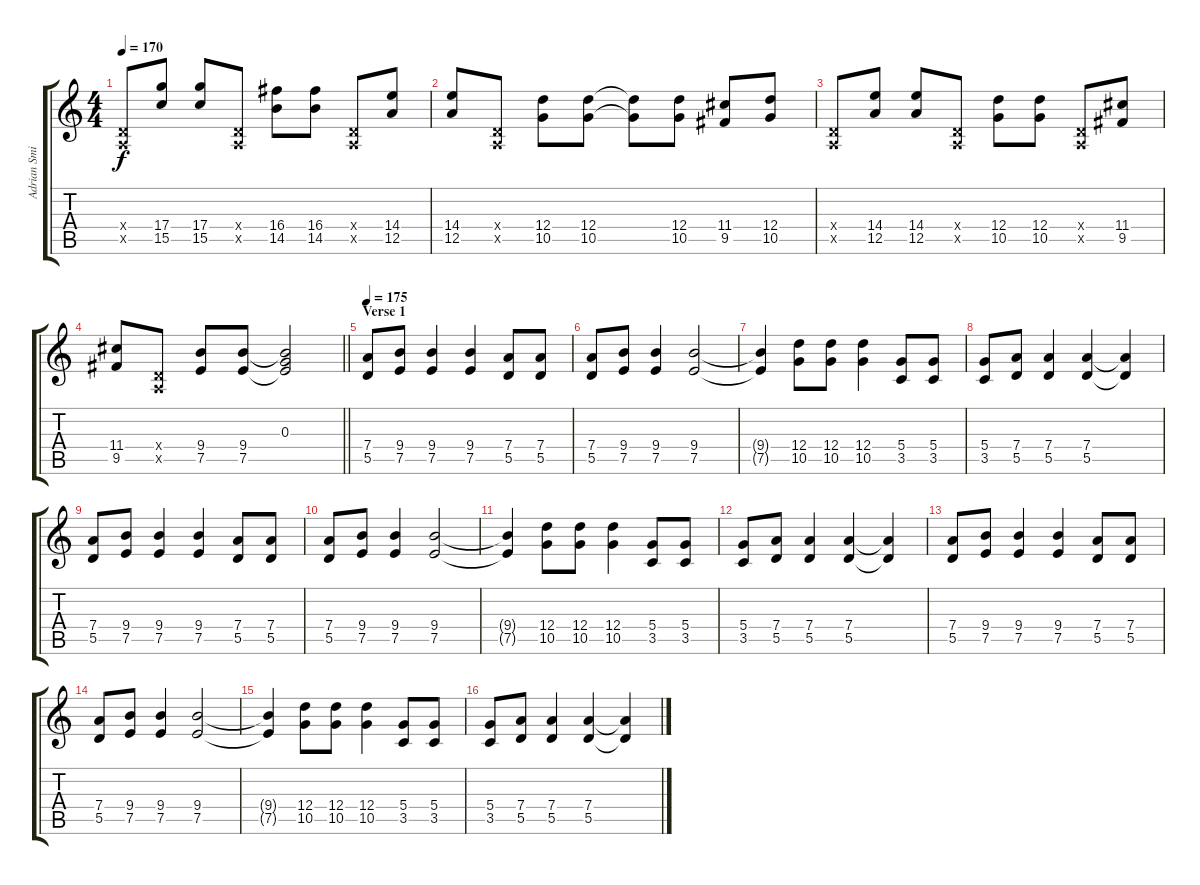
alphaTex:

\track ("Adrian Smith" "Adrian Smi") {instrument distortionguitar}
\staff {score tabs}
\tuning (E4 B3 G3 D3 A2 E2) {hide}
\ts (4 4)
\tempo 170
\clef g2
\ks c
(0.4{x} 0.5{x}).8{dy f} (17.4 15.5).8 (17.4 15.5).8 (0.4{x} 0.5{x}).8 (16.4 14.5).8 (16.4 14.5).8 (0.4{x} 0.5{x}).8 (14.4 12.5).8 |
(14.4 12.5).8 (0.4{x} 0.5{x}).8 (12.4 10.5).8 (12.4 10.5).8 (12.4{t} 10.5{t}).8 (12.4 10.5).8 (11.4 9.5).8 (12.4 10.5).8 |
(0.4{x} 0.5{x}).8 (14.4 12.5).8 (14.4 12.5).8 (0.4{x} 0.5{x}).8 (12.4 10.5).8 (12.4 10.5).8 (0.4{x} 0.5{x}).8 (11.4 9.5).8 |
\barLineRight lightlight
(11.4 9.5).8 (0.4{x} 0.5{x}).8 (9.4 7.5).8 (9.4 7.5).8 (0.3 9.4{t} 7.5{t}).2 |
\section ("" "Verse 1")
\tempo 175
(7.4 5.5).8 (9.4 7.5).8 (9.4 7.5).4 (9.4 7.5).4 (7.4 5.5).8 (7.4 5.5).8 |
(7.4 5.5).8 (9.4 7.5).8 (9.4 7.5).4 (9.4 7.5).2 |
(9.4{t} 7.5{t}).4 (12.4 10.5).8 (12.4 10.5).8 (12.4 10.5).4 (5.4 3.5).8 (5.4 3.5).8 |
(5.4 3.5).8 (7.4 5.5).8 (7.4 5.5).4 (7.4 5.5).4 (7.4{t} 5.5{t}).4 |
(7.4 5.5).8 (9.4 7.5).8 (9.4 7.5).4 (9.4 7.5).4 (7.4 5.5).8 (7.4 5.5).8 |
(7.4 5.5).8 (9.4 7.5).8 (9.4 7.5).4 (9.4 7.5).2 |
(9.4{t} 7.5{t}).4 (12.4 10.5).8 (12.4 10.5).8 (12.4 10.5).4 (5.4 3.5).8 (5.4 3.5).8 |
(5.4 3.5).8 (7.4 5.5).8 (7.4 5.5).4 (7.4 5.5).4 (7.4{t} 5.5{t}).4 |
(7.4 5.5).8 (9.4 7.5).8 (9.4 7.5).4 (9.4 7.5).4 (7.4 5.5).8 (7.4 5.5).8 |
(7.4 5.5).8 (9.4 7.5).8 (9.4 7.5).4 (9.4 7.5).2 |
(9.4{t} 7.5{t}).4 (12.4 10.5).8 (12.4 10.5).8 (12.4 10.5).4 (5.4 3.5).8 (5.4 3.5).8 |
(5.4 3.5).8 (7.4 5.5).8 (7.4 5.5).4 (7.4 5.5).4 (7.4{t} 5.5{t}).4
